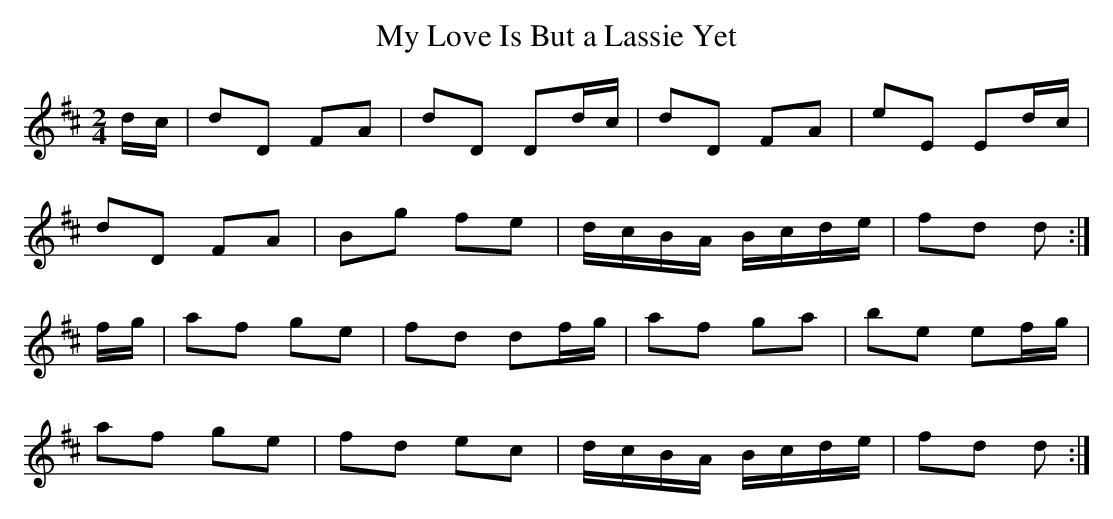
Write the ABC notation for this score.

X:1
T:My Love Is But a Lassie Yet
M:2/4
L:1/8
K:D Major
d/c/|dD FA|dD Dd/c/|dD FA|eE Ed/c/|!
dD FA|Bg fe|d/c/B/A/ B/c/d/e/|fd d:|!
f/g/|af ge|fd df/g/|af ga|be ef/g/|!
af ge|fd ec|d/c/B/A/ B/c/d/e/|fd d:|!
